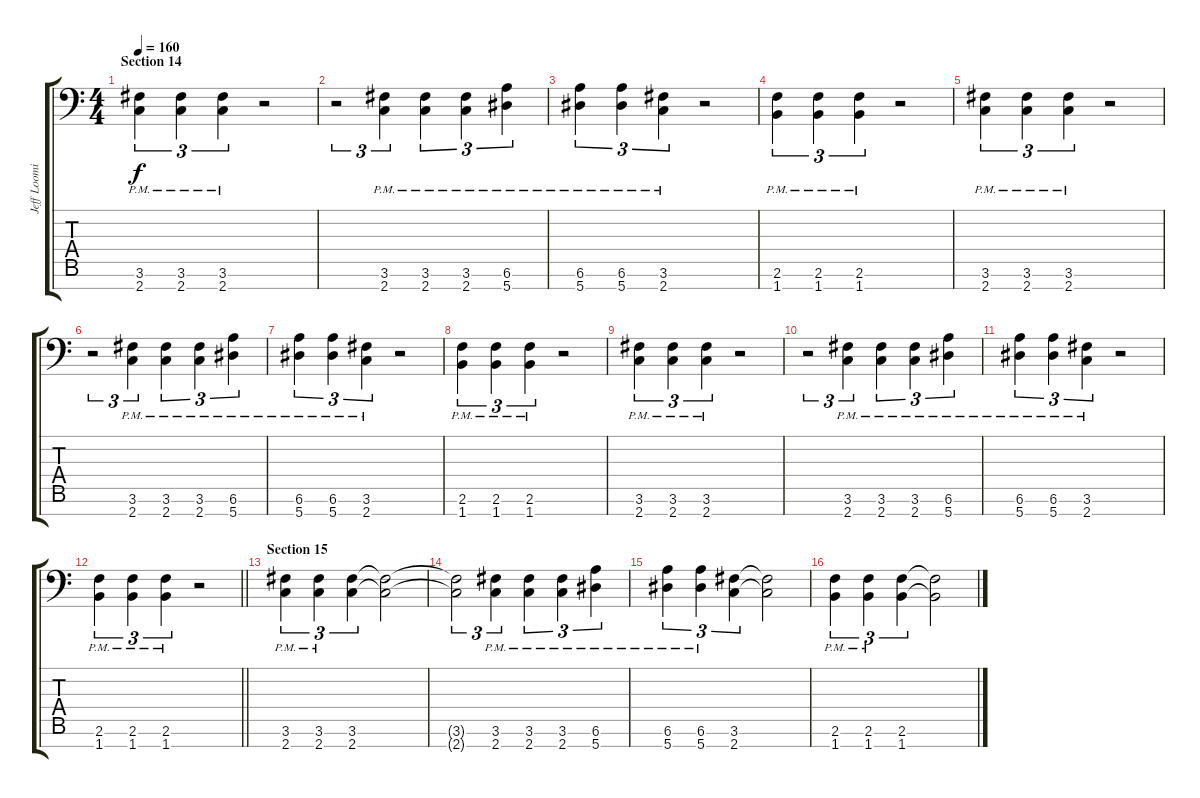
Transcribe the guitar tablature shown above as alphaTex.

\track ("Jeff Loomis - rhythm guitar (right)" "Jeff Loomi") {instrument distortionguitar}
\staff {score tabs}
\tuning (Eb4 Bb3 Gb3 Db3 Ab2 Eb2 Bb1) {hide}
\ts (4 4)
\section ("" "Section 14")
\tempo 160
\clef f4
\ks c
(3.6{pm} 2.7{pm}).4{tu (3 2) dy f} (3.6{pm} 2.7{pm}).4{tu (3 2)} (3.6{pm} 2.7{pm}).4{tu (3 2)} r.2 |
r.2{tu (3 2)} (3.6{pm} 2.7{pm}).4{tu (3 2)} (3.6{pm} 2.7{pm}).4{tu (3 2)} (3.6{pm} 2.7{pm}).4{tu (3 2)} (6.6{pm} 5.7{pm}).4{tu (3 2)} |
(6.6{pm} 5.7{pm}).4{tu (3 2)} (6.6{pm} 5.7{pm}).4{tu (3 2)} (3.6{pm} 2.7{pm}).4{tu (3 2)} r.2 |
(2.6{pm} 1.7{pm}).4{tu (3 2)} (2.6{pm} 1.7{pm}).4{tu (3 2)} (2.6{pm} 1.7{pm}).4{tu (3 2)} r.2 |
(3.6{pm} 2.7{pm}).4{tu (3 2)} (3.6{pm} 2.7{pm}).4{tu (3 2)} (3.6{pm} 2.7{pm}).4{tu (3 2)} r.2 |
r.2{tu (3 2)} (3.6{pm} 2.7{pm}).4{tu (3 2)} (3.6{pm} 2.7{pm}).4{tu (3 2)} (3.6{pm} 2.7{pm}).4{tu (3 2)} (6.6{pm} 5.7{pm}).4{tu (3 2)} |
(6.6{pm} 5.7{pm}).4{tu (3 2)} (6.6{pm} 5.7{pm}).4{tu (3 2)} (3.6{pm} 2.7{pm}).4{tu (3 2)} r.2 |
(2.6{pm} 1.7{pm}).4{tu (3 2)} (2.6{pm} 1.7{pm}).4{tu (3 2)} (2.6{pm} 1.7{pm}).4{tu (3 2)} r.2 |
(3.6{pm} 2.7{pm}).4{tu (3 2)} (3.6{pm} 2.7{pm}).4{tu (3 2)} (3.6{pm} 2.7{pm}).4{tu (3 2)} r.2 |
r.2{tu (3 2)} (3.6{pm} 2.7{pm}).4{tu (3 2)} (3.6{pm} 2.7{pm}).4{tu (3 2)} (3.6{pm} 2.7{pm}).4{tu (3 2)} (6.6{pm} 5.7{pm}).4{tu (3 2)} |
(6.6{pm} 5.7{pm}).4{tu (3 2)} (6.6{pm} 5.7{pm}).4{tu (3 2)} (3.6{pm} 2.7{pm}).4{tu (3 2)} r.2 |
\barLineRight lightlight
(2.6{pm} 1.7{pm}).4{tu (3 2)} (2.6{pm} 1.7{pm}).4{tu (3 2)} (2.6{pm} 1.7{pm}).4{tu (3 2)} r.2 |
\section ("" "Section 15")
(3.6{pm} 2.7{pm}).4{tu (3 2)} (3.6{pm} 2.7{pm}).4{tu (3 2)} (3.6 2.7).4{tu (3 2)} (3.6{t} 2.7{t}).2 |
(3.6{t} 2.7{t}).2{tu (3 2)} (3.6{pm} 2.7{pm}).4{tu (3 2)} (3.6{pm} 2.7{pm}).4{tu (3 2)} (3.6{pm} 2.7{pm}).4{tu (3 2)} (6.6{pm} 5.7{pm}).4{tu (3 2)} |
(6.6{pm} 5.7{pm}).4{tu (3 2)} (6.6{pm} 5.7{pm}).4{tu (3 2)} (3.6 2.7).4{tu (3 2)} (3.6{t} 2.7{t}).2 |
(2.6{pm} 1.7{pm}).4{tu (3 2)} (2.6{pm} 1.7{pm}).4{tu (3 2)} (2.6 1.7).4{tu (3 2)} (2.6{t} 1.7{t}).2
